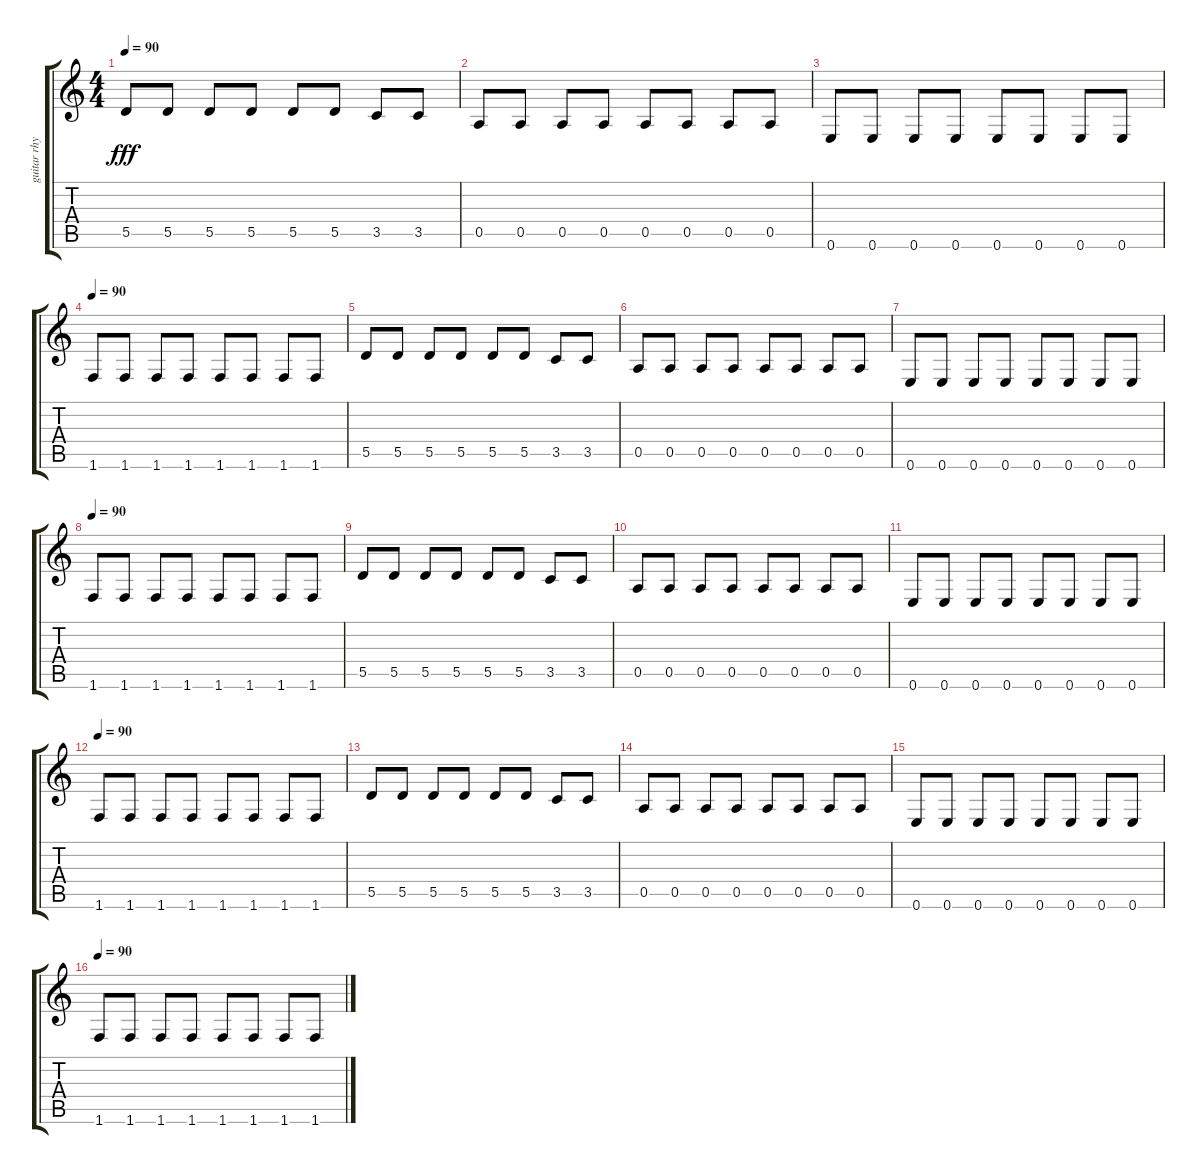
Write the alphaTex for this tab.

\track ("guitar rhytm" "guitar rhy") {instrument acousticguitarsteel}
\staff {score tabs}
\tuning (E4 B3 G3 D3 A2 E2) {hide}
\ts (4 4)
\tempo 90
\clef g2
\ks c
5.5.8{dy fff} 5.5.8 5.5.8 5.5.8 5.5.8 5.5.8 3.5.8 3.5.8 |
0.5.8 0.5.8 0.5.8 0.5.8 0.5.8 0.5.8 0.5.8 0.5.8 |
0.6.8 0.6.8 0.6.8 0.6.8 0.6.8 0.6.8 0.6.8 0.6.8 |
\tempo 90
1.6.8{instrument overdrivenguitar} 1.6.8 1.6.8 1.6.8 1.6.8 1.6.8 1.6.8 1.6.8 |
5.5.8 5.5.8 5.5.8 5.5.8 5.5.8 5.5.8 3.5.8 3.5.8 |
0.5.8 0.5.8 0.5.8 0.5.8 0.5.8 0.5.8 0.5.8 0.5.8 |
0.6.8 0.6.8 0.6.8 0.6.8 0.6.8 0.6.8 0.6.8 0.6.8 |
\tempo 90
1.6.8{instrument overdrivenguitar} 1.6.8 1.6.8 1.6.8 1.6.8 1.6.8 1.6.8 1.6.8 |
5.5.8 5.5.8 5.5.8 5.5.8 5.5.8 5.5.8 3.5.8 3.5.8 |
0.5.8 0.5.8 0.5.8 0.5.8 0.5.8 0.5.8 0.5.8 0.5.8 |
0.6.8 0.6.8 0.6.8 0.6.8 0.6.8 0.6.8 0.6.8 0.6.8 |
\tempo 90
1.6.8{instrument overdrivenguitar} 1.6.8 1.6.8 1.6.8 1.6.8 1.6.8 1.6.8 1.6.8 |
5.5.8 5.5.8 5.5.8 5.5.8 5.5.8 5.5.8 3.5.8 3.5.8 |
0.5.8 0.5.8 0.5.8 0.5.8 0.5.8 0.5.8 0.5.8 0.5.8 |
0.6.8 0.6.8 0.6.8 0.6.8 0.6.8 0.6.8 0.6.8 0.6.8 |
\tempo 90
1.6.8{instrument overdrivenguitar} 1.6.8 1.6.8 1.6.8 1.6.8 1.6.8 1.6.8 1.6.8
